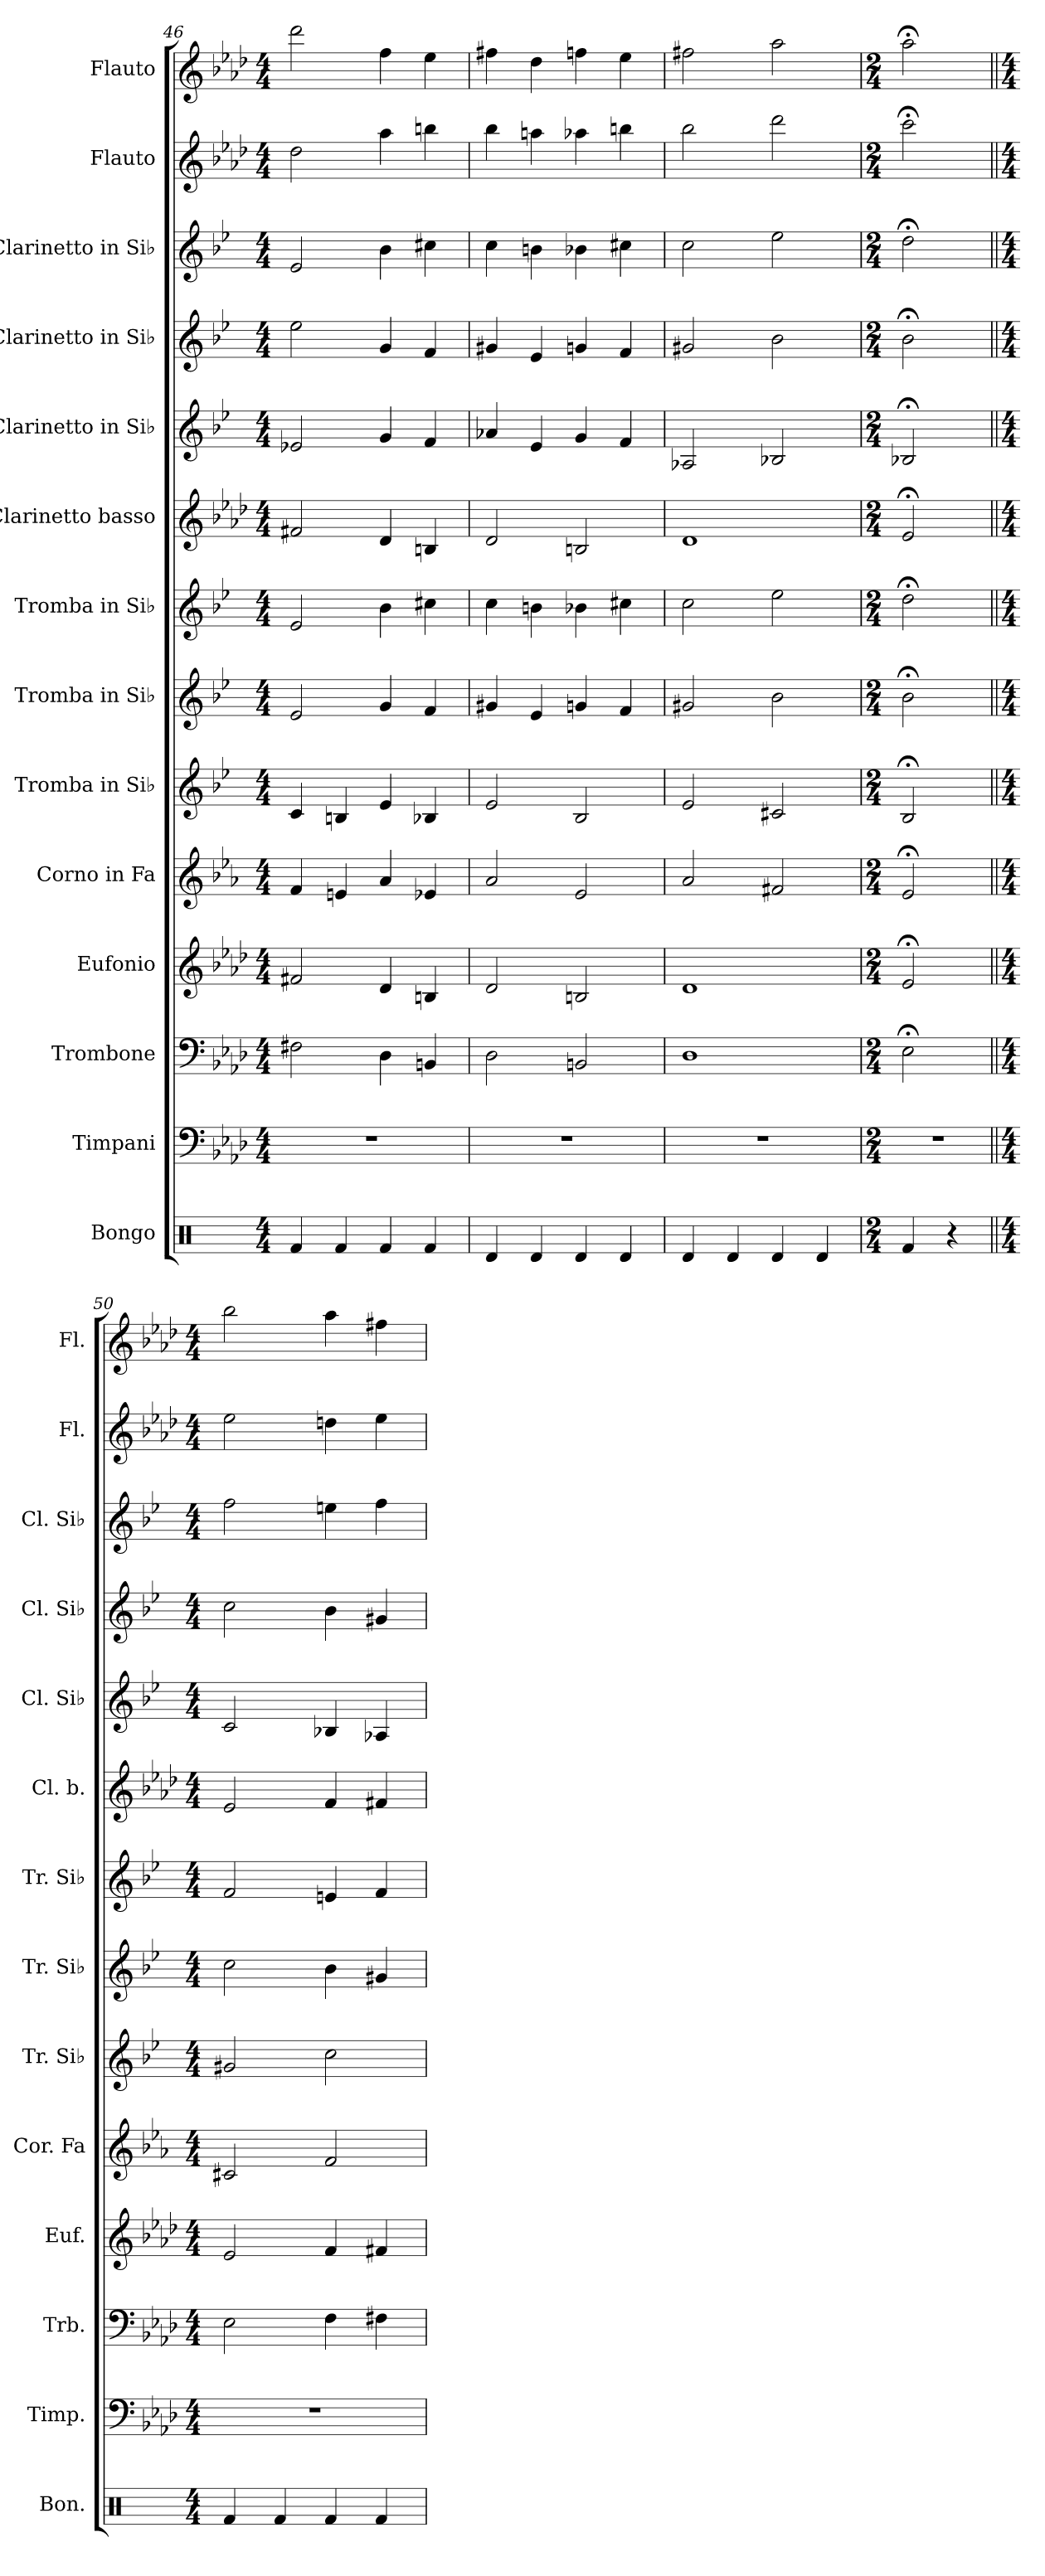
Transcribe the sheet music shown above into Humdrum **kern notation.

**kern	**kern	**kern	**kern	**kern	**kern	**kern	**kern	**kern	**kern	**kern	**kern	**kern	**kern
*part14	*part13	*part12	*part11	*part10	*part9	*part8	*part7	*part6	*part5	*part4	*part3	*part2	*part1
*staff14	*staff13	*staff12	*staff11	*staff10	*staff9	*staff8	*staff7	*staff6	*staff5	*staff4	*staff3	*staff2	*staff1
*I"Bongo	*I"Timpani	*I"Trombone	*I"Eufonio	*I"Corno in Fa	*I"Tromba in Si♭	*I"Tromba in Si♭	*I"Tromba in Si♭	*I"Clarinetto basso	*I"Clarinetto in Si♭	*I"Clarinetto in Si♭	*I"Clarinetto in Si♭	*I"Flauto	*I"Flauto
*I'Bon.	*I'Timp.	*I'Trb.	*I'Euf.	*I'Cor. Fa	*I'Tr. Si♭	*I'Tr. Si♭	*I'Tr. Si♭	*I'Cl. b.	*I'Cl. Si♭	*I'Cl. Si♭	*I'Cl. Si♭	*I'Fl.	*I'Fl.
*clefX	*clefF4	*clefF4	*clefG2	*clefG2	*clefG2	*clefG2	*clefG2	*clefG2	*clefG2	*clefG2	*clefG2	*clefG2	*clefG2
*	*	*	*ITrd8c14	*ITrd4c7	*ITrd1c2	*ITrd1c2	*ITrd1c2	*ITrd8c14	*ITrd1c2	*ITrd1c2	*ITrd1c2	*	*
*k[]	*k[b-e-a-d-]	*k[b-e-a-d-]	*k[b-e-a-d-]	*k[b-e-a-d-]	*k[b-e-a-d-]	*k[b-e-a-d-]	*k[b-e-a-d-]	*k[b-e-a-d-]	*k[b-e-a-d-]	*k[b-e-a-d-]	*k[b-e-a-d-]	*k[b-e-a-d-]	*k[b-e-a-d-]
*M4/4	*M4/4	*M4/4	*M4/4	*M4/4	*M4/4	*M4/4	*M4/4	*M4/4	*M4/4	*M4/4	*M4/4	*M4/4	*M4/4
=46	=46	=46	=46	=46	=46	=46	=46	=46	=46	=46	=46	=46	=46
4Rf/	1r	2F#X\	2F#X/	4B-/	4B-/	2d-/	2d-/	2F#X/	2d-X/	2dd-\	2d-/	2dd-\	2ddd-\
4Rf/	.	.	.	4An/	4An/	.	.	.	.	.	.	.	.
4Rf/	.	4D-\	4D-/	4d-/	4d-/	4f/	4a-\	4D-/	4f/	4f/	4a-\	4aa-\	4ff\
4Rf/	.	4BBn/	4BBn/	4A-X/	4A-X/	4e-/	4bn\	4BBn/	4e-/	4e-/	4bn\	4bbn\	4ee-\
=47	=47	=47	=47	=47	=47	=47	=47	=47	=47	=47	=47	=47	=47
4Rd/	1r	2D-\	2D-/	2d-/	2d-/	4f#X/	4b-\	2D-/	4g-X/	4f#X/	4b-\	4bb-\	4ff#X\
4Rd/	.	.	.	.	.	4d-/	4an\	.	4d-/	4d-/	4an\	4aan\	4dd-\
4Rd/	.	2BBn/	2BBn/	2A-/	2A-/	4fn/	4a-X\	2BBn/	4f/	4fn/	4a-X\	4aa-X\	4ffn\
4Rd/	.	.	.	.	.	4e-/	4bn\	.	4e-/	4e-/	4bn\	4bbn\	4ee-\
=48	=48	=48	=48	=48	=48	=48	=48	=48	=48	=48	=48	=48	=48
4Rd/	1r	1D-	1D-	2d-/	2d-/	2f#X/	2b-\	1D-	2G-X/	2f#X/	2b-\	2bb-\	2ff#X\
4Rd/	.	.	.	.	.	.	.	.	.	.	.	.	.
4Rd/	.	.	.	2Bn/	2Bn/	2a-\	2dd-\	.	2A-X/	2a-\	2dd-\	2ddd-\	2aa-\
4Rd/	.	.	.	.	.	.	.	.	.	.	.	.	.
!!LO:PB:g=z
=49	=49	=49	=49	=49	=49	=49	=49	=49	=49	=49	=49	=49	=49
*M2/4	*M2/4	*M2/4	*M2/4	*M2/4	*M2/4	*M2/4	*M2/4	*M2/4	*M2/4	*M2/4	*M2/4	*M2/4	*M2/4
4Rf/	2r	2E-;<Z\	2E-;<Z/	2A-;<Z/	2A-;<Z/	2a-;<Z\	2cc;<Z\	2E-;<Z/	2A-X;<Z/	2a-;<Z\	2cc;<Z\	2ccc;<Z\	2aa-;<Z\
4r	.	.	.	.	.	.	.	.	.	.	.	.	.
=50||	=50||	=50||	=50||	=50||	=50||	=50||	=50||	=50||	=50||	=50||	=50||	=50||	=50||
*M4/4	*M4/4	*M4/4	*M4/4	*M4/4	*M4/4	*M4/4	*M4/4	*M4/4	*M4/4	*M4/4	*M4/4	*M4/4	*M4/4
4Rf/	1r	2E-\	2E-/	2F#X/	2f#X/	2b-\	2e-/	2E-/	2B-/	2b-\	2ee-\	2ee-\	2bb-\
4Rf/	.	.	.	.	.	.	.	.	.	.	.	.	.
4Rf/	.	4F\	4F/	2B-/	2b-\	4a-\	4dn/	4F/	4A-X/	4a-\	4ddn\	4ddn\	4aa-\
4Rf/	.	4F#X\	4F#X/	.	.	4f#X/	4e-/	4F#X/	4G-X/	4f#X/	4ee-\	4ee-\	4ff#X\
=	=	=	=	=	=	=	=	=	=	=	=	=	=
*-	*-	*-	*-	*-	*-	*-	*-	*-	*-	*-	*-	*-	*-
